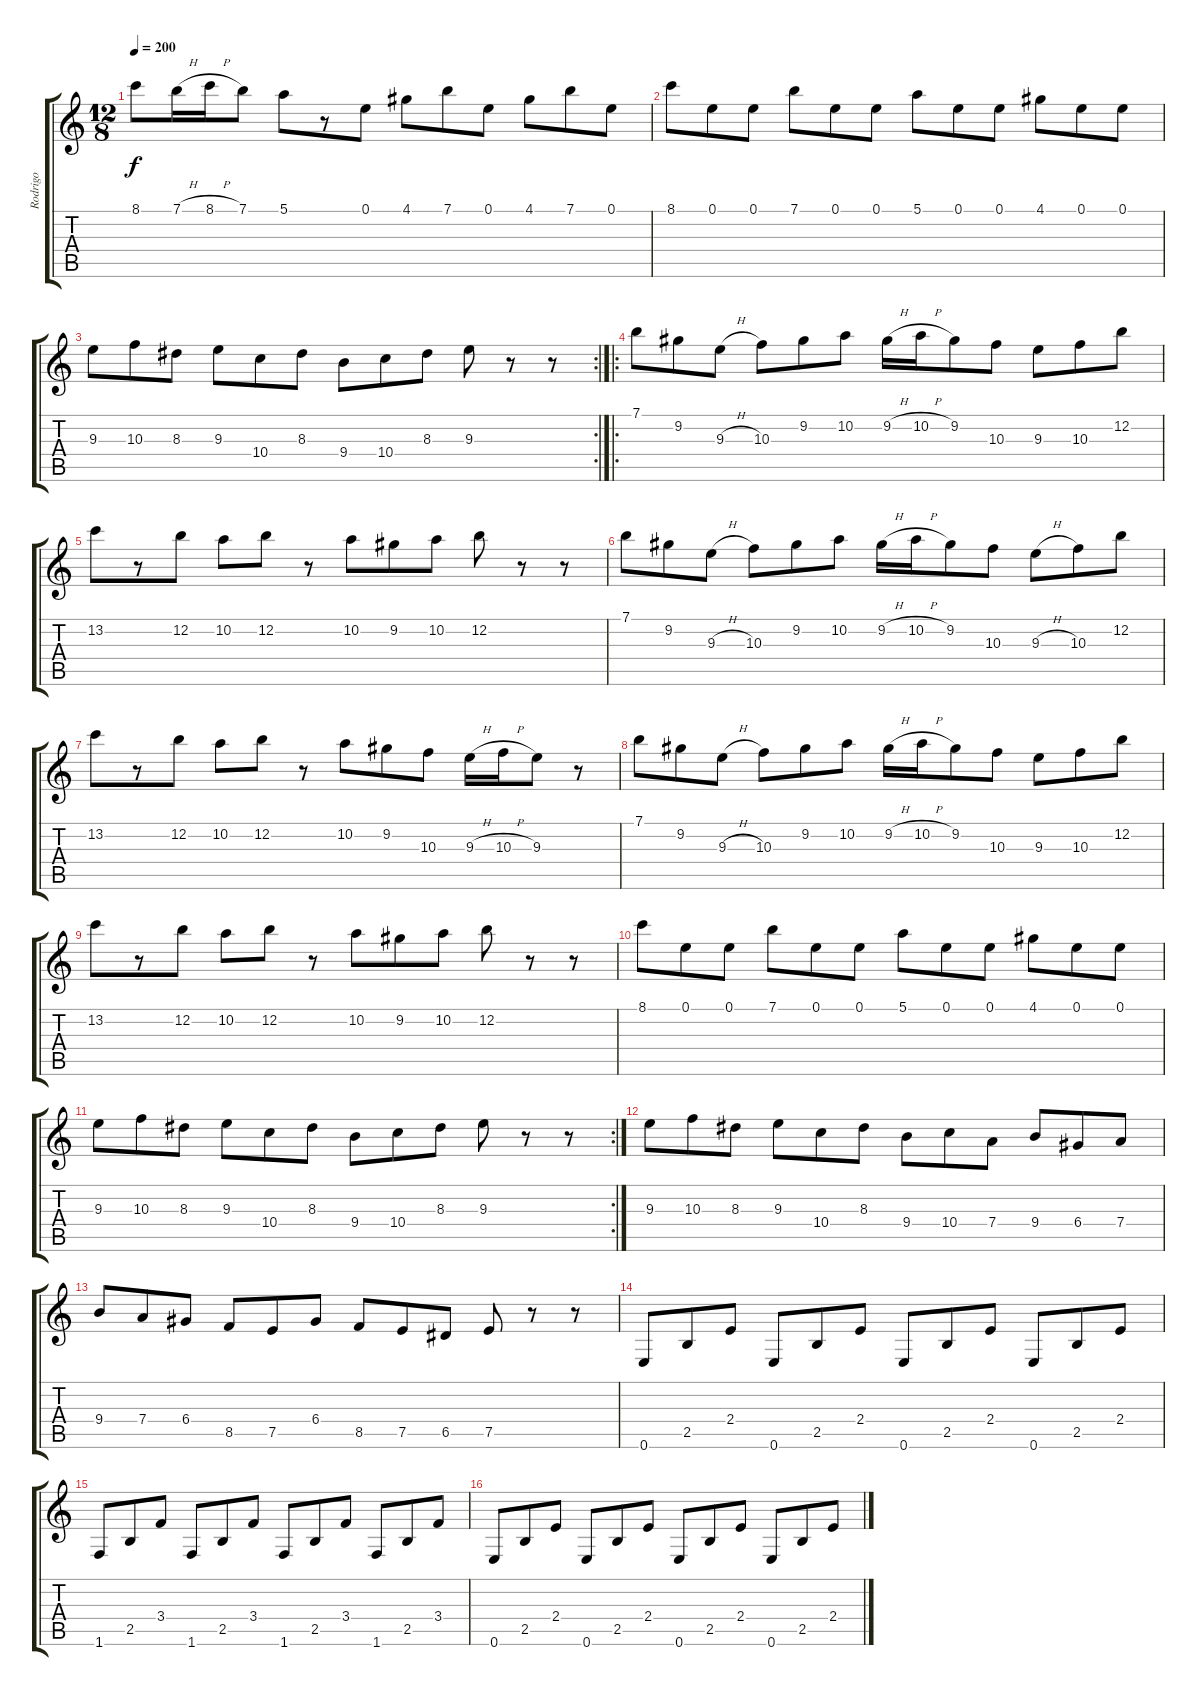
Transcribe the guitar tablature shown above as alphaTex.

\track ("Rodrigo" "Rodrigo") {instrument acousticguitarsteel}
\staff {score tabs}
\tuning (E4 B3 G3 D3 A2 E2) {hide}
\ts (12 8)
\tempo 200
\clef g2
\ks c
8.1.8{dy f} 7.1{h}.16 8.1{h}.16 7.1.8 5.1.8 r.8 0.1.8 4.1.8 7.1.8 0.1.8 4.1.8 7.1.8 0.1.8 |
8.1.8 0.1.8 0.1.8 7.1.8 0.1.8 0.1.8 5.1.8 0.1.8 0.1.8 4.1.8 0.1.8 0.1.8 |
\rc 2
9.3.8 10.3.8 8.3.8 9.3.8 10.4.8 8.3.8 9.4.8 10.4.8 8.3.8 9.3.8 r.8 r.8 |
\ro
7.1.8 9.2.8 9.3{h}.8 10.3.8 9.2.8 10.2.8 9.2{h}.16 10.2{h}.16 9.2.8 10.3.8 9.3.8 10.3.8 12.2.8 |
13.2.8 r.8 12.2.8 10.2.8 12.2.8 r.8 10.2.8 9.2.8 10.2.8 12.2.8 r.8 r.8 |
7.1.8 9.2.8 9.3{h}.8 10.3.8 9.2.8 10.2.8 9.2{h}.16 10.2{h}.16 9.2.8 10.3.8 9.3{h}.8 10.3.8 12.2.8 |
13.2.8 r.8 12.2.8 10.2.8 12.2.8 r.8 10.2.8 9.2.8 10.3.8 9.3{h}.16 10.3{h}.16 9.3.8 r.8 |
7.1.8 9.2.8 9.3{h}.8 10.3.8 9.2.8 10.2.8 9.2{h}.16 10.2{h}.16 9.2.8 10.3.8 9.3.8 10.3.8 12.2.8 |
13.2.8 r.8 12.2.8 10.2.8 12.2.8 r.8 10.2.8 9.2.8 10.2.8 12.2.8 r.8 r.8 |
8.1.8 0.1.8 0.1.8 7.1.8 0.1.8 0.1.8 5.1.8 0.1.8 0.1.8 4.1.8 0.1.8 0.1.8 |
\rc 2
9.3.8 10.3.8 8.3.8 9.3.8 10.4.8 8.3.8 9.4.8 10.4.8 8.3.8 9.3.8 r.8 r.8 |
9.3.8 10.3.8 8.3.8 9.3.8 10.4.8 8.3.8 9.4.8 10.4.8 7.4.8 9.4.8 6.4.8 7.4.8 |
9.4.8 7.4.8 6.4.8 8.5.8 7.5.8 6.4.8 8.5.8 7.5.8 6.5.8 7.5.8 r.8 r.8 |
0.6.8 2.5.8 2.4.8 0.6.8 2.5.8 2.4.8 0.6.8 2.5.8 2.4.8 0.6.8 2.5.8 2.4.8 |
1.6.8 2.5.8 3.4.8 1.6.8 2.5.8 3.4.8 1.6.8 2.5.8 3.4.8 1.6.8 2.5.8 3.4.8 |
0.6.8 2.5.8 2.4.8 0.6.8 2.5.8 2.4.8 0.6.8 2.5.8 2.4.8 0.6.8 2.5.8 2.4.8
